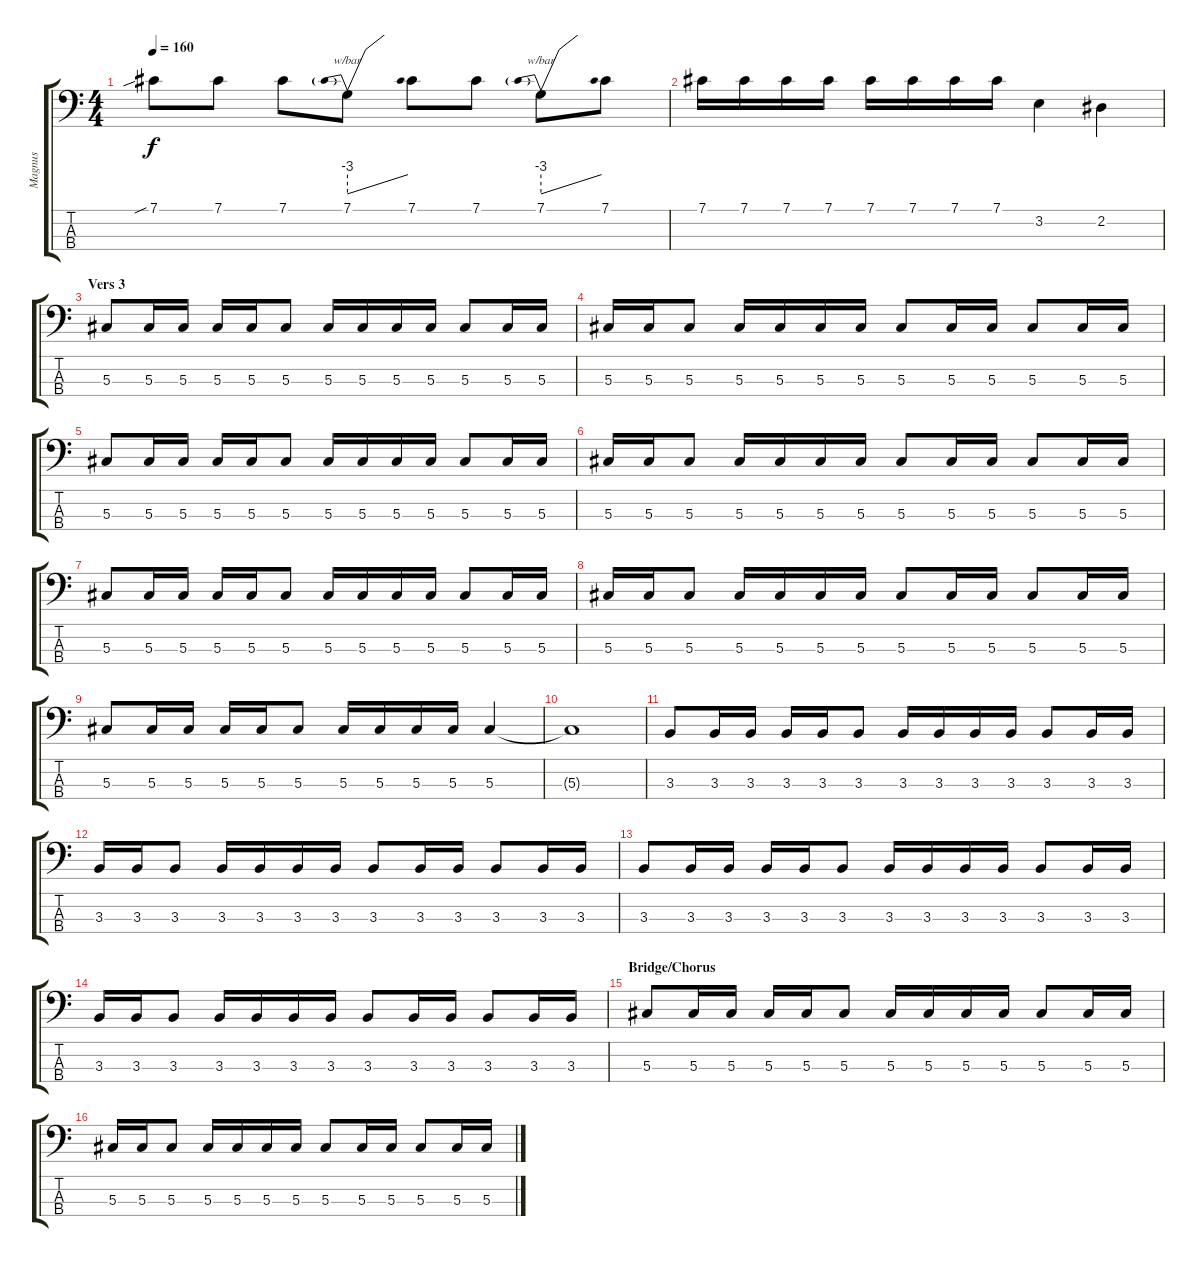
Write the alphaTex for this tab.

\track ("Magnus" "Magnus") {instrument electricbassfinger}
\staff {score tabs}
\tuning (Gb2 Db2 Ab1 Eb1) {hide}
\ts (4 4)
\tempo 160
\clef f4
\ks c
7.1{sib}.8{dy f} 7.1.8 7.1.8 7.1.8{tbe (predivedive default 0 -12 60 0)} 7.1.8 7.1.8 7.1.8{tbe (predivedive default 0 -12 60 0)} 7.1.8 |
7.1.16 7.1.16 7.1.16 7.1.16 7.1.16 7.1.16 7.1.16 7.1.16 3.2.4 2.2.4 |
\section ("" "Vers 3")
5.3.8 5.3.16 5.3.16 5.3.16 5.3.16 5.3.8 5.3.16 5.3.16 5.3.16 5.3.16 5.3.8 5.3.16 5.3.16 |
5.3.16 5.3.16 5.3.8 5.3.16 5.3.16 5.3.16 5.3.16 5.3.8 5.3.16 5.3.16 5.3.8 5.3.16 5.3.16 |
5.3.8 5.3.16 5.3.16 5.3.16 5.3.16 5.3.8 5.3.16 5.3.16 5.3.16 5.3.16 5.3.8 5.3.16 5.3.16 |
5.3.16 5.3.16 5.3.8 5.3.16 5.3.16 5.3.16 5.3.16 5.3.8 5.3.16 5.3.16 5.3.8 5.3.16 5.3.16 |
5.3.8 5.3.16 5.3.16 5.3.16 5.3.16 5.3.8 5.3.16 5.3.16 5.3.16 5.3.16 5.3.8 5.3.16 5.3.16 |
5.3.16 5.3.16 5.3.8 5.3.16 5.3.16 5.3.16 5.3.16 5.3.8 5.3.16 5.3.16 5.3.8 5.3.16 5.3.16 |
5.3.8 5.3.16 5.3.16 5.3.16 5.3.16 5.3.8 5.3.16 5.3.16 5.3.16 5.3.16 5.3.4 |
5.3{t}.1 |
3.3.8 3.3.16 3.3.16 3.3.16 3.3.16 3.3.8 3.3.16 3.3.16 3.3.16 3.3.16 3.3.8 3.3.16 3.3.16 |
3.3.16 3.3.16 3.3.8 3.3.16 3.3.16 3.3.16 3.3.16 3.3.8 3.3.16 3.3.16 3.3.8 3.3.16 3.3.16 |
3.3.8 3.3.16 3.3.16 3.3.16 3.3.16 3.3.8 3.3.16 3.3.16 3.3.16 3.3.16 3.3.8 3.3.16 3.3.16 |
3.3.16 3.3.16 3.3.8 3.3.16 3.3.16 3.3.16 3.3.16 3.3.8 3.3.16 3.3.16 3.3.8 3.3.16 3.3.16 |
\section ("" "Bridge/Chorus")
5.3.8 5.3.16 5.3.16 5.3.16 5.3.16 5.3.8 5.3.16 5.3.16 5.3.16 5.3.16 5.3.8 5.3.16 5.3.16 |
5.3.16 5.3.16 5.3.8 5.3.16 5.3.16 5.3.16 5.3.16 5.3.8 5.3.16 5.3.16 5.3.8 5.3.16 5.3.16
